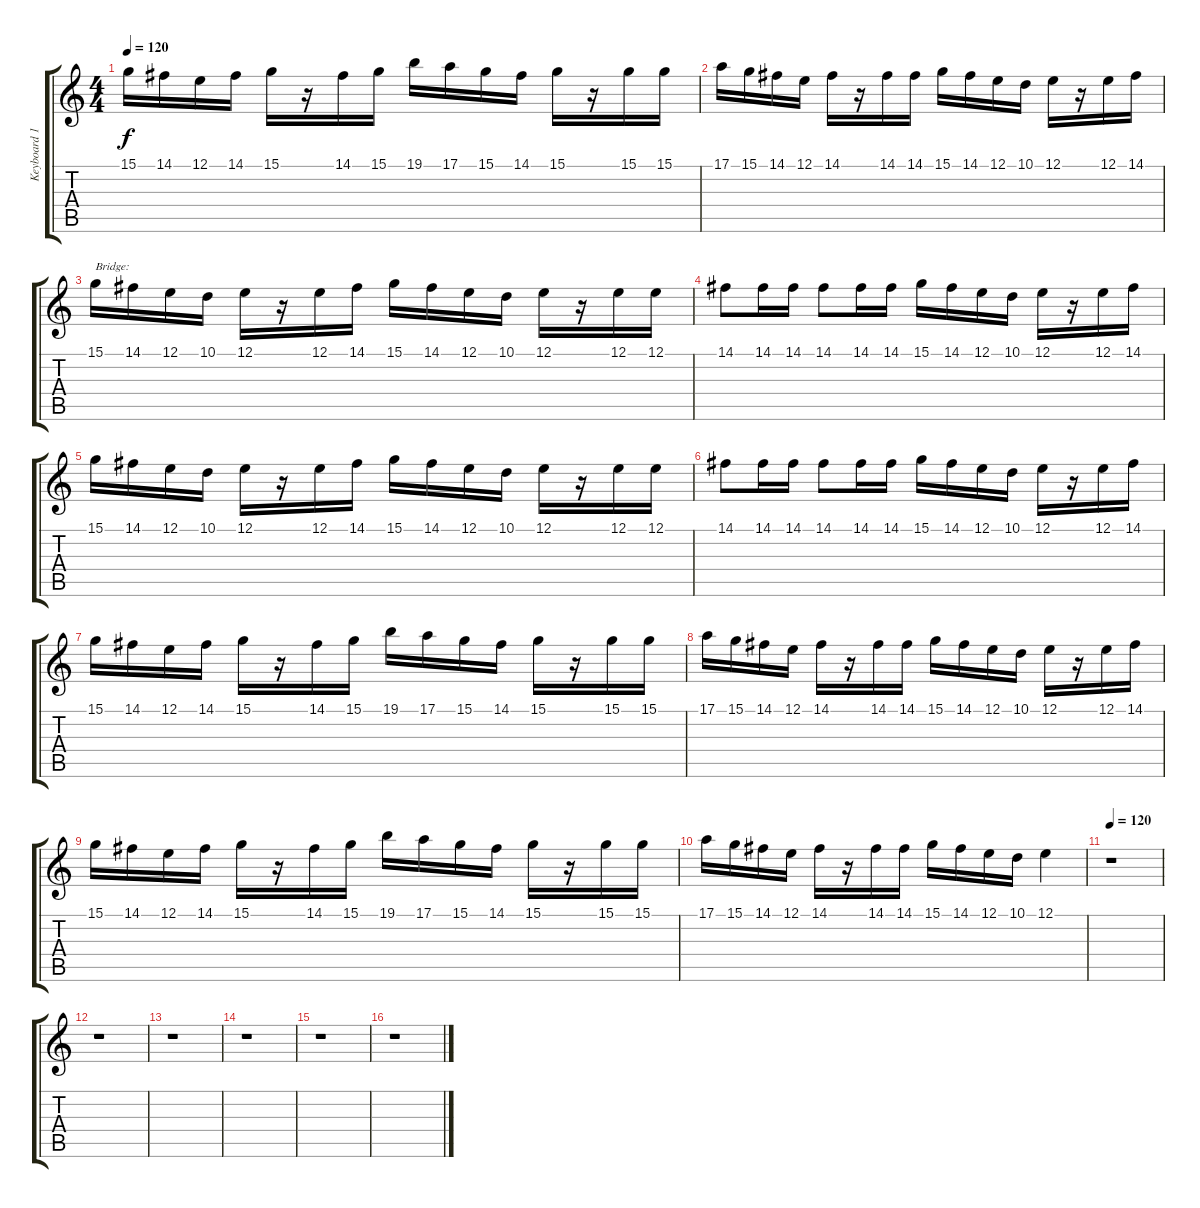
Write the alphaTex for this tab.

\track ("Keyboard 1" "Keyboard 1") {instrument stringensemble1}
\staff {score tabs}
\tuning (E4 B3 G3 D3 A2 E2) {hide}
\ts (4 4)
\tempo 120
\clef g2
\ks c
15.1.16{dy f} 14.1.16 12.1.16 14.1.16 15.1.16 r.16 14.1.16 15.1.16 19.1.16 17.1.16 15.1.16 14.1.16 15.1.16 r.16 15.1.16 15.1.16 |
17.1.16 15.1.16 14.1.16 12.1.16 14.1.16 r.16 14.1.16 14.1.16 15.1.16 14.1.16 12.1.16 10.1.16 12.1.16 r.16 12.1.16 14.1.16 |
15.1.16{txt "Bridge:"} 14.1.16 12.1.16 10.1.16 12.1.16 r.16 12.1.16 14.1.16 15.1.16 14.1.16 12.1.16 10.1.16 12.1.16 r.16 12.1.16 12.1.16 |
14.1.8 14.1.16 14.1.16 14.1.8 14.1.16 14.1.16 15.1.16 14.1.16 12.1.16 10.1.16 12.1.16 r.16 12.1.16 14.1.16 |
15.1.16 14.1.16 12.1.16 10.1.16 12.1.16 r.16 12.1.16 14.1.16 15.1.16 14.1.16 12.1.16 10.1.16 12.1.16 r.16 12.1.16 12.1.16 |
14.1.8 14.1.16 14.1.16 14.1.8 14.1.16 14.1.16 15.1.16 14.1.16 12.1.16 10.1.16 12.1.16 r.16 12.1.16 14.1.16 |
15.1.16 14.1.16 12.1.16 14.1.16 15.1.16 r.16 14.1.16 15.1.16 19.1.16 17.1.16 15.1.16 14.1.16 15.1.16 r.16 15.1.16 15.1.16 |
17.1.16 15.1.16 14.1.16 12.1.16 14.1.16 r.16 14.1.16 14.1.16 15.1.16 14.1.16 12.1.16 10.1.16 12.1.16 r.16 12.1.16 14.1.16 |
15.1.16 14.1.16 12.1.16 14.1.16 15.1.16 r.16 14.1.16 15.1.16 19.1.16 17.1.16 15.1.16 14.1.16 15.1.16 r.16 15.1.16 15.1.16 |
17.1.16 15.1.16 14.1.16 12.1.16 14.1.16 r.16 14.1.16 14.1.16 15.1.16 14.1.16 12.1.16 10.1.16 12.1.4 |
\tempo 120
r.1 |
r.1 |
r.1 |
r.1 |
r.1 |
r.1
